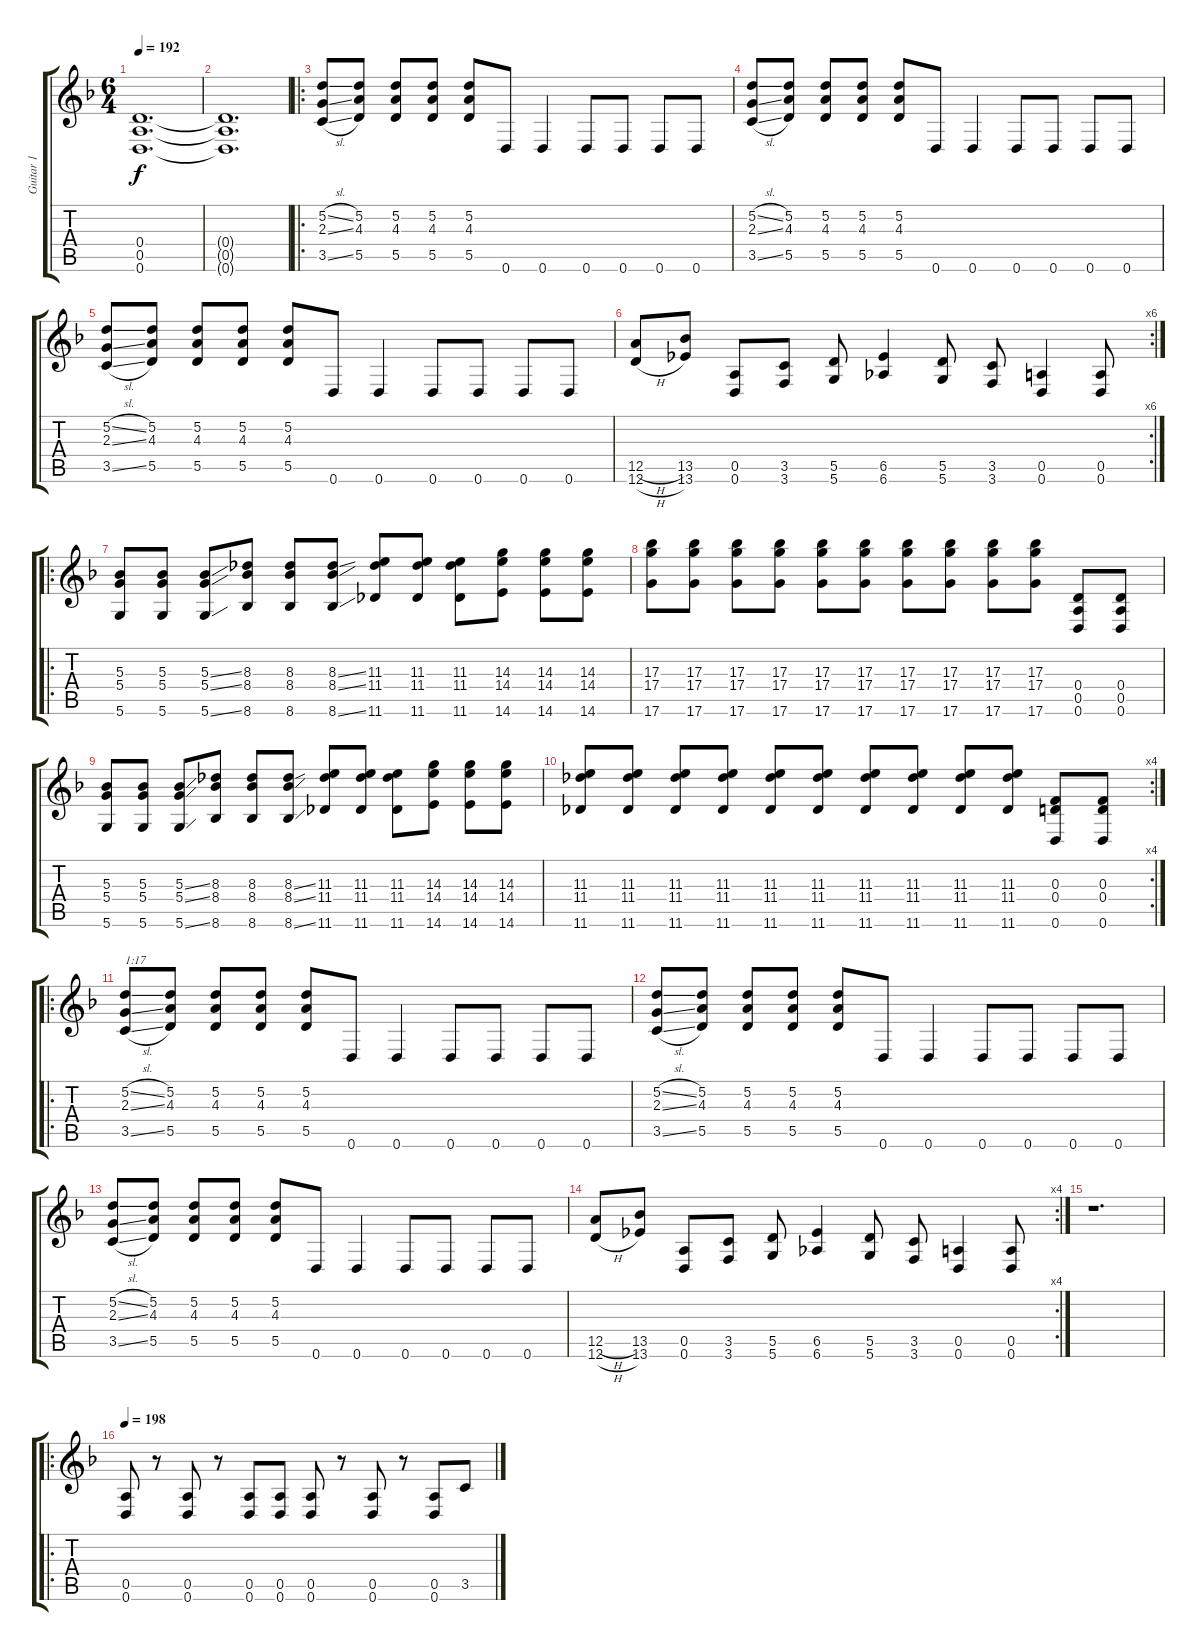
\track ("Guitar 1" "Guitar 1") {instrument distortionguitar}
\staff {score tabs}
\tuning (E4 A3 F3 D3 A2 D2) {hide}
\ts (6 4)
\tempo 192
\clef g2
\ks dminor
(0.4 0.5 0.6).1{d dy f instrument distortionguitar} |
(0.4{t} 0.5{t} 0.6{t}).1{d} |
\ro
(5.2{sl} 2.3{sl} 3.5{sl}).8 (5.2 4.3 5.5).8 (5.2 4.3 5.5).8 (5.2 4.3 5.5).8 (5.2 4.3 5.5).8 0.6.8 0.6.4 0.6.8 0.6.8 0.6.8 0.6.8 |
(5.2{sl} 2.3{sl} 3.5{sl}).8 (5.2 4.3 5.5).8 (5.2 4.3 5.5).8 (5.2 4.3 5.5).8 (5.2 4.3 5.5).8 0.6.8 0.6.4 0.6.8 0.6.8 0.6.8 0.6.8 |
(5.2{sl} 2.3{sl} 3.5{sl}).8 (5.2 4.3 5.5).8 (5.2 4.3 5.5).8 (5.2 4.3 5.5).8 (5.2 4.3 5.5).8 0.6.8 0.6.4 0.6.8 0.6.8 0.6.8 0.6.8 |
\rc 6
(12.5{h} 12.6{h}).8 (13.5 13.6).8 (0.5 0.6).8 (3.5 3.6).8 (5.5 5.6).8 (6.5 6.6).4 (5.5 5.6).8 (3.5 3.6).8 (0.5 0.6).4 (0.5 0.6).8 |
\ro
(5.3 5.4 5.6).8 (5.3 5.4 5.6).8 (5.3{ss} 5.4{ss} 5.6{ss}).8 (8.3 8.4 8.6).8 (8.3 8.4 8.6).8 (8.3{ss} 8.4{ss} 8.6{ss}).8 (11.3 11.4 11.6).8 (11.3 11.4 11.6).8 (11.3 11.4 11.6).8 (14.3 14.4 14.6).8 (14.3 14.4 14.6).8 (14.3 14.4 14.6).8 |
(17.3 17.4 17.6).8 (17.3 17.4 17.6).8 (17.3 17.4 17.6).8 (17.3 17.4 17.6).8 (17.3 17.4 17.6).8 (17.3 17.4 17.6).8 (17.3 17.4 17.6).8 (17.3 17.4 17.6).8 (17.3 17.4 17.6).8 (17.3 17.4 17.6).8 (0.4 0.5 0.6).8 (0.4 0.5 0.6).8 |
(5.3 5.4 5.6).8 (5.3 5.4 5.6).8 (5.3{ss} 5.4{ss} 5.6{ss}).8 (8.3 8.4 8.6).8 (8.3 8.4 8.6).8 (8.3{ss} 8.4{ss} 8.6{ss}).8 (11.3 11.4 11.6).8 (11.3 11.4 11.6).8 (11.3 11.4 11.6).8 (14.3 14.4 14.6).8 (14.3 14.4 14.6).8 (14.3 14.4 14.6).8 |
\rc 4
(11.3 11.4 11.6).8 (11.3 11.4 11.6).8 (11.3 11.4 11.6).8 (11.3 11.4 11.6).8 (11.3 11.4 11.6).8 (11.3 11.4 11.6).8 (11.3 11.4 11.6).8 (11.3 11.4 11.6).8 (11.3 11.4 11.6).8 (11.3 11.4 11.6).8 (0.3 0.4 0.6).8 (0.3 0.4 0.6).8 |
\ro
(5.2{sl} 2.3{sl} 3.5{sl}).8{txt "1:17"} (5.2 4.3 5.5).8 (5.2 4.3 5.5).8 (5.2 4.3 5.5).8 (5.2 4.3 5.5).8 0.6.8 0.6.4 0.6.8 0.6.8 0.6.8 0.6.8 |
(5.2{sl} 2.3{sl} 3.5{sl}).8 (5.2 4.3 5.5).8 (5.2 4.3 5.5).8 (5.2 4.3 5.5).8 (5.2 4.3 5.5).8 0.6.8 0.6.4 0.6.8 0.6.8 0.6.8 0.6.8 |
(5.2{sl} 2.3{sl} 3.5{sl}).8 (5.2 4.3 5.5).8 (5.2 4.3 5.5).8 (5.2 4.3 5.5).8 (5.2 4.3 5.5).8 0.6.8 0.6.4 0.6.8 0.6.8 0.6.8 0.6.8 |
\rc 4
(12.5{h} 12.6{h}).8 (13.5 13.6).8 (0.5 0.6).8 (3.5 3.6).8 (5.5 5.6).8 (6.5 6.6).4 (5.5 5.6).8 (3.5 3.6).8 (0.5 0.6).4 (0.5 0.6).8 |
r.1{d} |
\ro
\tempo 198
(0.5 0.6).8 r.8 (0.5 0.6).8 r.8 (0.5 0.6).8 (0.5 0.6).8 (0.5 0.6).8 r.8 (0.5 0.6).8 r.8 (0.5 0.6).8 3.5.8
